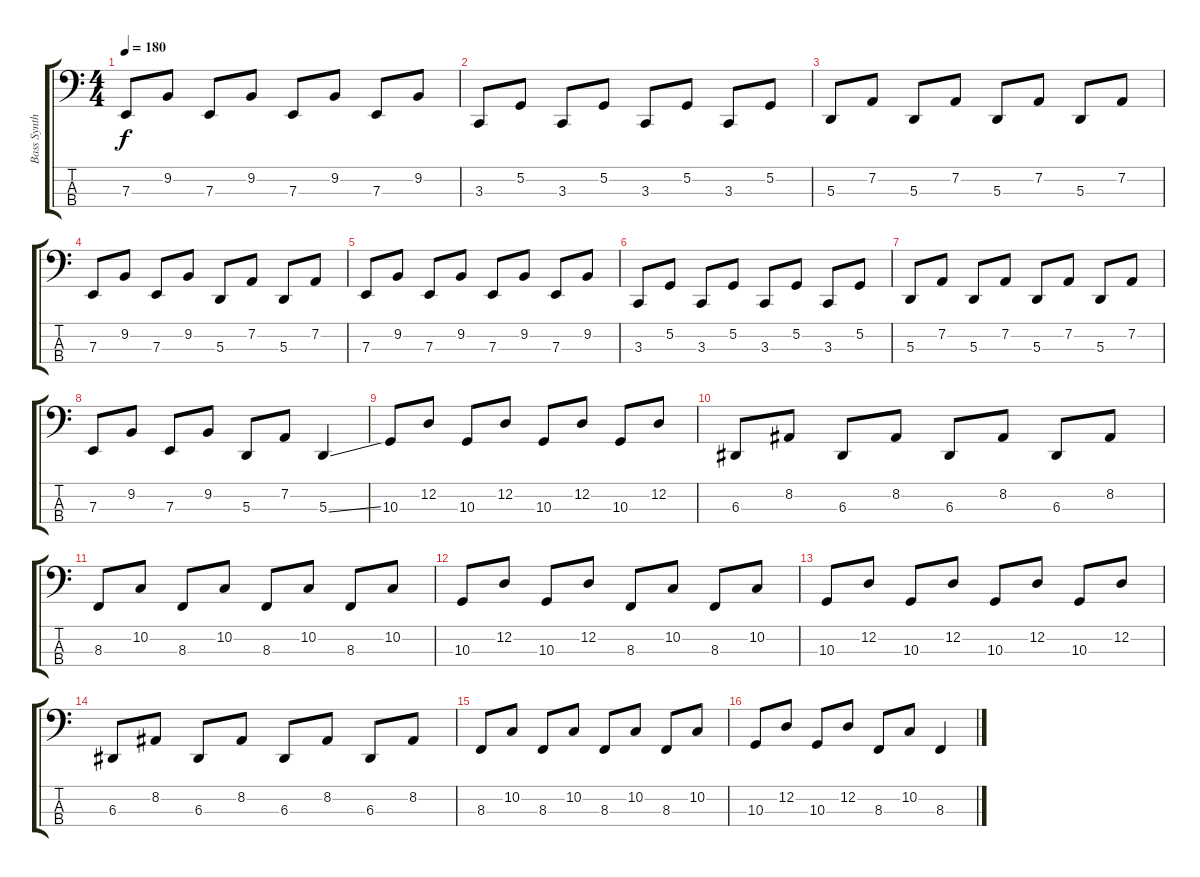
\track ("Bass Synth" "Bass Synth") {instrument lead8bassandlead}
\staff {score tabs}
\tuning (G2 D2 A1 E1) {hide}
\ts (4 4)
\tempo 180
\tempo 150
\tempo 180
\clef f4
\ks c
7.3.8{dy f instrument lead8bassandlead} 9.2.8 7.3.8 9.2.8 7.3.8 9.2.8 7.3.8 9.2.8 |
3.3.8 5.2.8 3.3.8 5.2.8 3.3.8 5.2.8 3.3.8 5.2.8 |
5.3.8 7.2.8 5.3.8 7.2.8 5.3.8 7.2.8 5.3.8 7.2.8 |
7.3.8 9.2.8 7.3.8 9.2.8 5.3.8 7.2.8 5.3.8 7.2.8 |
7.3.8 9.2.8 7.3.8 9.2.8 7.3.8 9.2.8 7.3.8 9.2.8 |
3.3.8 5.2.8 3.3.8 5.2.8 3.3.8 5.2.8 3.3.8 5.2.8 |
5.3.8 7.2.8 5.3.8 7.2.8 5.3.8 7.2.8 5.3.8 7.2.8 |
7.3.8 9.2.8 7.3.8 9.2.8 5.3.8 7.2.8 5.3{ss}.4 |
10.3.8 12.2.8 10.3.8 12.2.8 10.3.8 12.2.8 10.3.8 12.2.8 |
6.3.8 8.2.8 6.3.8 8.2.8 6.3.8 8.2.8 6.3.8 8.2.8 |
8.3.8 10.2.8 8.3.8 10.2.8 8.3.8 10.2.8 8.3.8 10.2.8 |
10.3.8 12.2.8 10.3.8 12.2.8 8.3.8 10.2.8 8.3.8 10.2.8 |
10.3.8 12.2.8 10.3.8 12.2.8 10.3.8 12.2.8 10.3.8 12.2.8 |
6.3.8 8.2.8 6.3.8 8.2.8 6.3.8 8.2.8 6.3.8 8.2.8 |
8.3.8 10.2.8 8.3.8 10.2.8 8.3.8 10.2.8 8.3.8 10.2.8 |
10.3.8 12.2.8 10.3.8 12.2.8 8.3.8 10.2.8 8.3{ss}.4
